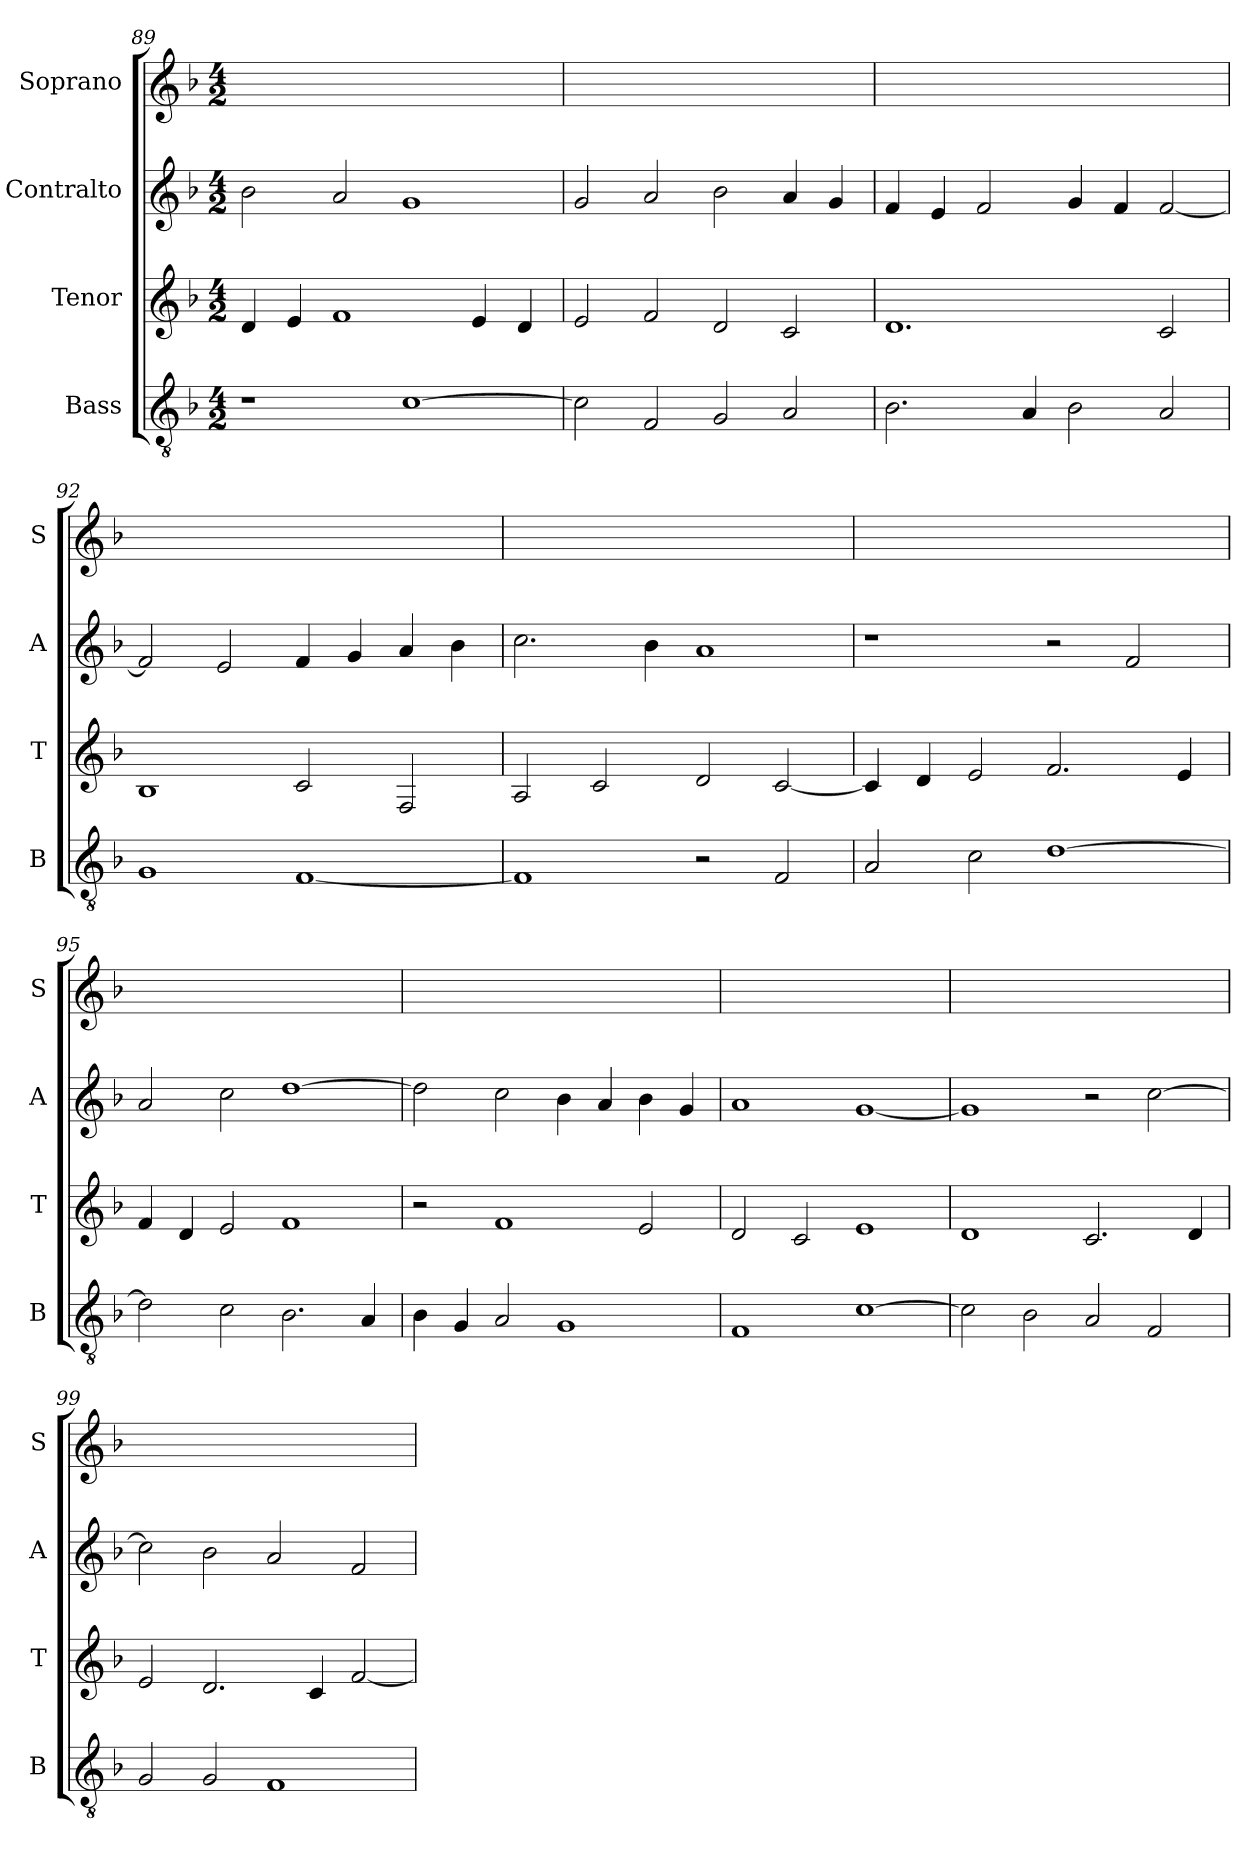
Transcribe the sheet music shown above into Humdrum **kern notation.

**kern	**kern	**kern	**kern
*part4	*part3	*part2	*part1
*staff4	*staff3	*staff2	*staff1
*I"Bass	*I"Tenor	*I"Contralto	*I"Soprano
*I'B	*I'T	*I'A	*I'S
*clefGv2	*clefG2	*clefG2	*clefG2
*k[b-]	*k[b-]	*k[b-]	*k[b-]
*F:ion	*F:ion	*F:ion	*F:ion
*M4/2	*M4/2	*M4/2	*M4/2
=89	=89	=89	=89
1r	4d	2b-	0ryy
.	4e	.	.
.	1f	2a	.
[1c	.	1g	.
.	4e	.	.
.	4d	.	.
=90	=90	=90	=90
2c]	2e	2g	0ryy
2F	2f	2a	.
2G	2d	2b-	.
2A	2c	4a	.
.	.	4g	.
=91	=91	=91	=91
2.B-	1.d	4f	0ryy
.	.	4e	.
.	.	2f	.
4A	.	.	.
2B-	.	4g	.
.	.	4f	.
2A	2c	[2f	.
=92	=92	=92	=92
1G	1B-	2f]	0ryy
.	.	2e	.
[1F	2c	4f	.
.	.	4g	.
.	2F	4a	.
.	.	4b-	.
=93	=93	=93	=93
1F]	2A	2.cc	0ryy
.	2c	.	.
.	.	4b-	.
2r	2d	1a	.
2F	[2c	.	.
=94	=94	=94	=94
2A	4c]	1r	0ryy
.	4d	.	.
2c	2e	.	.
[1d	2.f	2r	.
.	.	2f	.
.	4e	.	.
=95	=95	=95	=95
2d]	4f	2a	0ryy
.	4d	.	.
2c	2e	2cc	.
2.B-	1f	[1dd	.
4A	.	.	.
=96	=96	=96	=96
4B-	2r	2dd]	0ryy
4G	.	.	.
2A	1f	2cc	.
1G	.	4b-	.
.	.	4a	.
.	2e	4b-	.
.	.	4g	.
=97	=97	=97	=97
1F	2d	1a	0ryy
.	2c	.	.
[1c	1e	[1g	.
=98	=98	=98	=98
2c]	1d	1g]	0ryy
2B-	.	.	.
2A	2.c	2r	.
2F	.	[2cc	.
.	4d	.	.
=99	=99	=99	=99
2G	2e	2cc]	0ryy
2G	2.d	2b-	.
1F	.	2a	.
.	4c	.	.
.	[2f	2f	.
=	=	=	=
*-	*-	*-	*-
